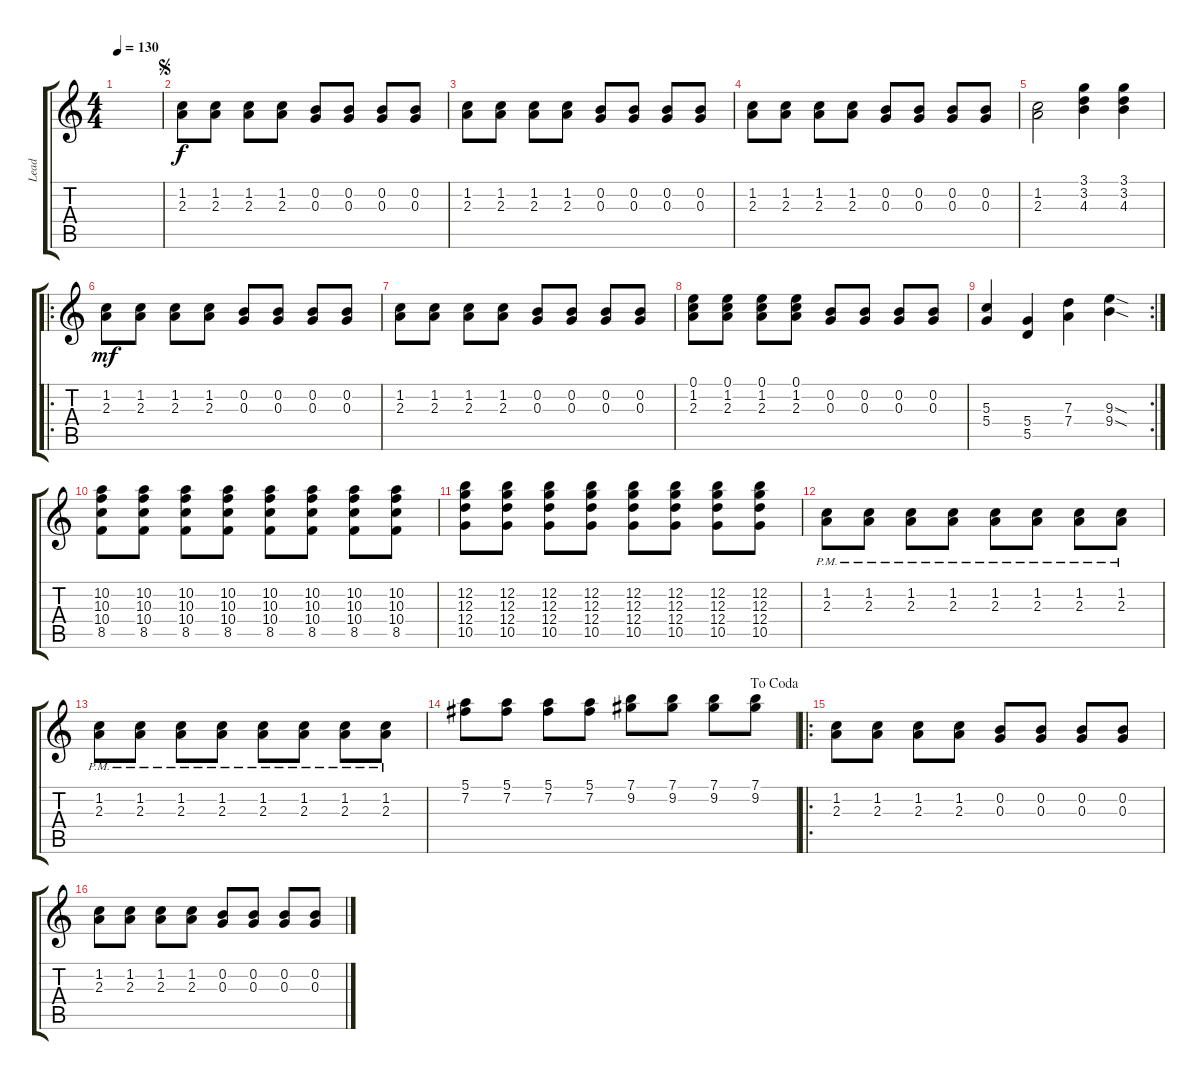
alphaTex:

\track ("Lead" "Lead") {instrument distortionguitar}
\staff {score tabs}
\tuning (E4 B3 G3 D3 A2 E2) {hide}
\ts (4 4)
\tempo 130
\clef g2
\ks c
|
\jump segno
(1.2 2.3).8 (1.2 2.3).8 (1.2 2.3).8 (1.2 2.3).8 (0.2 0.3).8 (0.2 0.3).8 (0.2 0.3).8 (0.2 0.3).8 |
(1.2 2.3).8 (1.2 2.3).8 (1.2 2.3).8 (1.2 2.3).8 (0.2 0.3).8 (0.2 0.3).8 (0.2 0.3).8 (0.2 0.3).8 |
(1.2 2.3).8 (1.2 2.3).8 (1.2 2.3).8 (1.2 2.3).8 (0.2 0.3).8 (0.2 0.3).8 (0.2 0.3).8 (0.2 0.3).8 |
(1.2 2.3).2{dy f} (3.1 3.2 4.3).4 (3.1 3.2 4.3).4 |
\ro
(1.2 2.3).8{dy mf} (1.2 2.3).8 (1.2 2.3).8 (1.2 2.3).8 (0.2 0.3).8 (0.2 0.3).8 (0.2 0.3).8 (0.2 0.3).8 |
(1.2 2.3).8 (1.2 2.3).8 (1.2 2.3).8 (1.2 2.3).8 (0.2 0.3).8 (0.2 0.3).8 (0.2 0.3).8 (0.2 0.3).8 |
(0.1 1.2 2.3).8 (0.1 1.2 2.3).8 (0.1 1.2 2.3).8 (0.1 1.2 2.3).8 (0.2 0.3).8 (0.2 0.3).8 (0.2 0.3).8 (0.2 0.3).8 |
\rc 2
(5.3 5.4).4 (5.4 5.5).4 (7.3 7.4).4 (9.3{sod} 9.4{sod}).4 |
(10.2 10.3 10.4 8.5).8 (10.2 10.3 10.4 8.5).8 (10.2 10.3 10.4 8.5).8 (10.2 10.3 10.4 8.5).8 (10.2 10.3 10.4 8.5).8 (10.2 10.3 10.4 8.5).8 (10.2 10.3 10.4 8.5).8 (10.2 10.3 10.4 8.5).8 |
(12.2 12.3 12.4 10.5).8 (12.2 12.3 12.4 10.5).8 (12.2 12.3 12.4 10.5).8 (12.2 12.3 12.4 10.5).8 (12.2 12.3 12.4 10.5).8 (12.2 12.3 12.4 10.5).8 (12.2 12.3 12.4 10.5).8 (12.2 12.3 12.4 10.5).8 |
(1.2{pm} 2.3{pm}).8 (1.2{pm} 2.3{pm}).8 (1.2{pm} 2.3{pm}).8 (1.2{pm} 2.3{pm}).8 (1.2{pm} 2.3{pm}).8 (1.2{pm} 2.3{pm}).8 (1.2{pm} 2.3{pm}).8 (1.2{pm} 2.3{pm}).8 |
(1.2{pm} 2.3{pm}).8 (1.2{pm} 2.3{pm}).8 (1.2{pm} 2.3{pm}).8 (1.2{pm} 2.3{pm}).8 (1.2{pm} 2.3{pm}).8 (1.2{pm} 2.3{pm}).8 (1.2{pm} 2.3{pm}).8 (1.2{pm} 2.3{pm}).8 |
\jump dacoda
(5.1 7.2).8 (5.1 7.2).8 (5.1 7.2).8 (5.1 7.2).8 (7.1 9.2).8 (7.1 9.2).8 (7.1 9.2).8 (7.1 9.2).8 |
\ro
(1.2 2.3).8 (1.2 2.3).8 (1.2 2.3).8 (1.2 2.3).8 (0.2 0.3).8 (0.2 0.3).8 (0.2 0.3).8 (0.2 0.3).8 |
(1.2 2.3).8 (1.2 2.3).8 (1.2 2.3).8 (1.2 2.3).8 (0.2 0.3).8 (0.2 0.3).8 (0.2 0.3).8 (0.2 0.3).8
